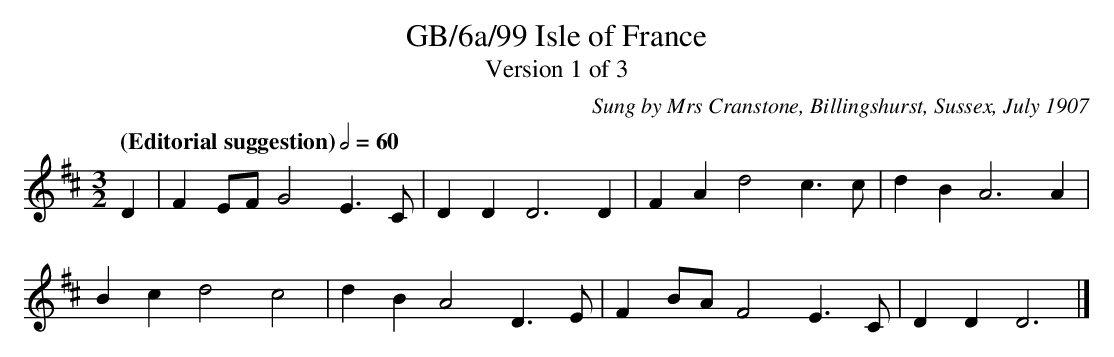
X:1
T:GB/6a/99 Isle of France
T:Version 1 of 3
C:Sung by Mrs Cranstone, Billingshurst, Sussex, July 1907
M:3/2
L:1/8
Q:"(Editorial suggestion)" 1/2=60
K:D
D2 | F2 EF G4 E3 C | D2 D2 D6 D2 | F2 A2 d4 c3 c | d2 B2 A6 A2 |
B2 c2 d4 c4 | d2 B2 A4 D3 E | F2 BA F4 E3 C | D2 D2 D6 |]
